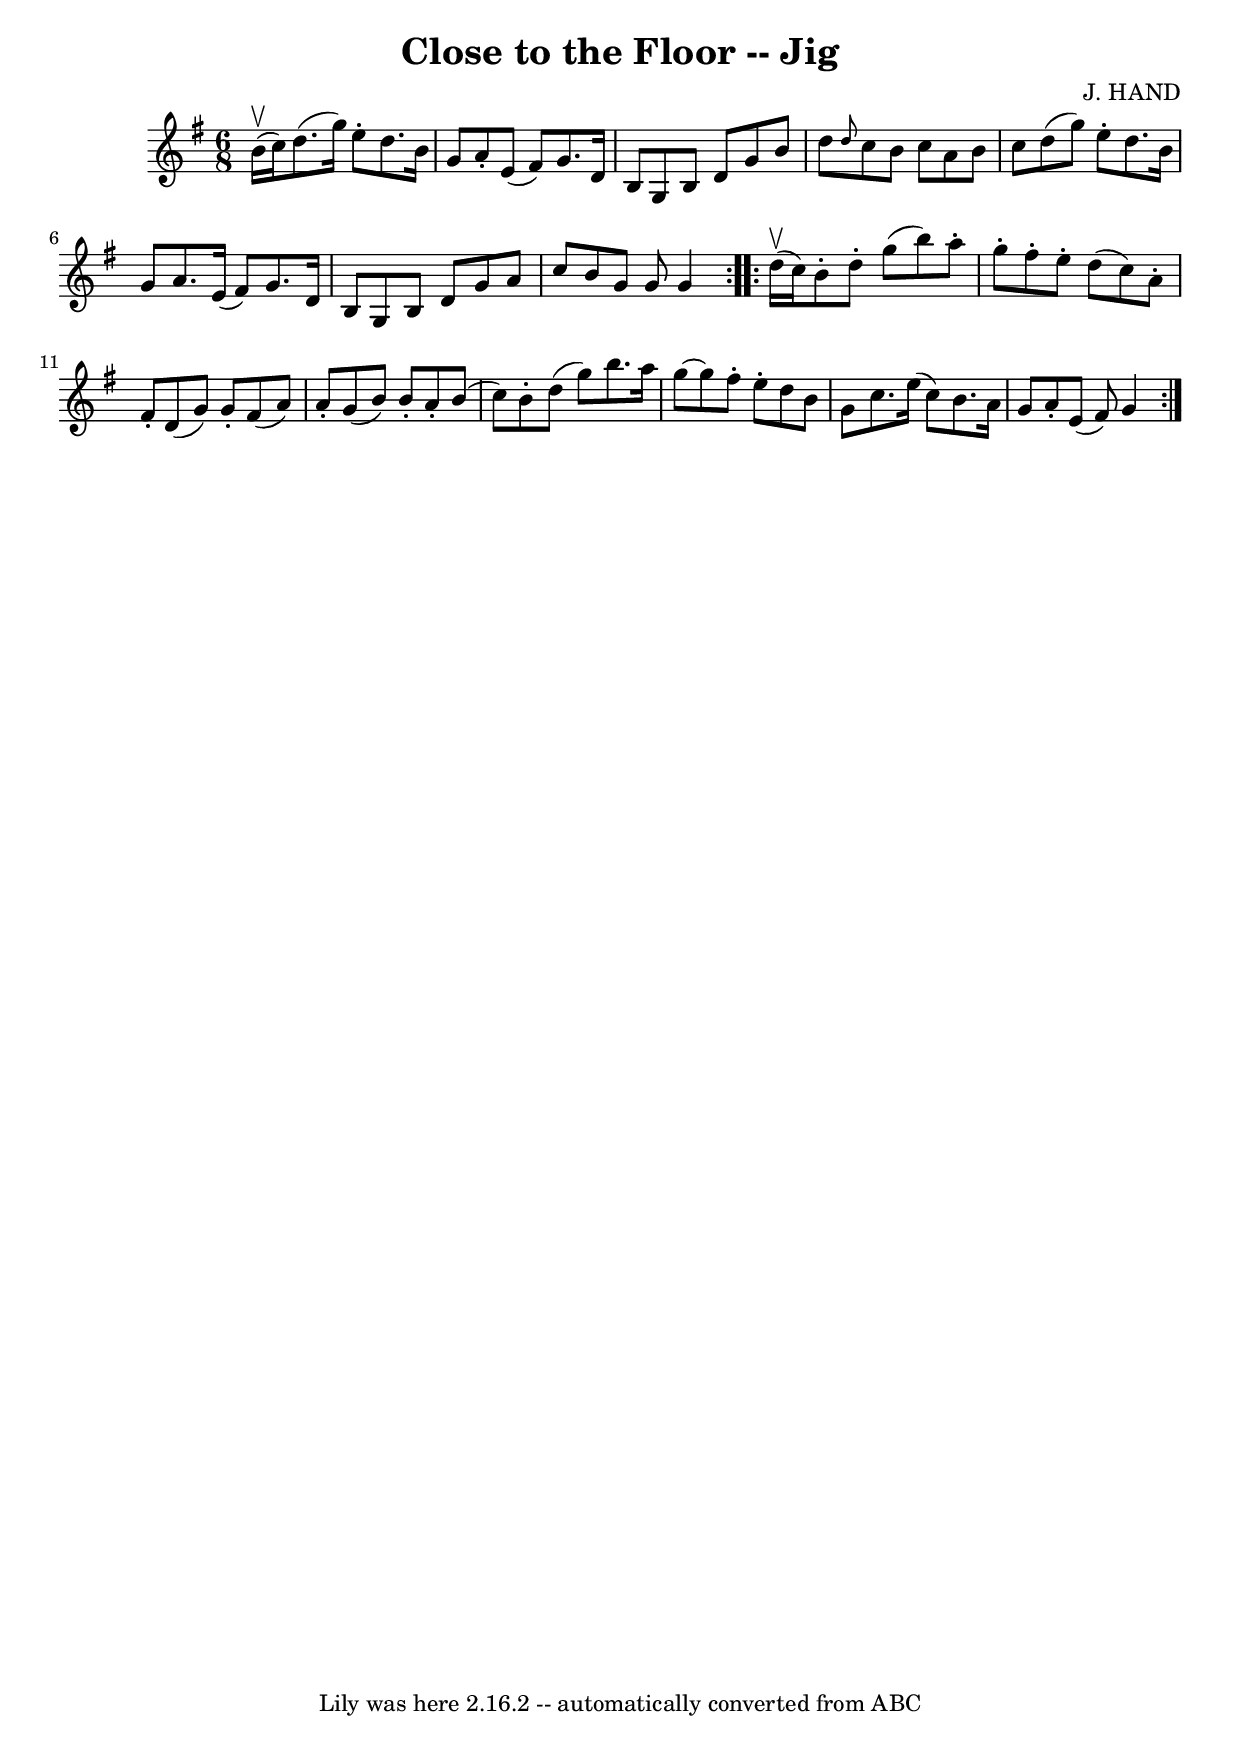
\version "2.16.2"
\include "Mammoth.ily"
\header {
  %% book = "Ryan's Mammoth Collection"
 composer = "J. HAND"
 crossRefNumber = "1"
 footnotes = "\\\\86 441"
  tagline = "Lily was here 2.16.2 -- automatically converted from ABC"
  title = "Close to the Floor -- Jig"

}
voicedefault =  {



  \repeat volta 2 {

    \time 6/8 
    \key g \major b'16^\upbow(c''16)  |
 d''8. ( g''16) e''8-. d''8. b'16 g'8     |
 a'8-. e'8 (fis'8 ) g'8. d'16 b8    |
 g8 b8 d'8 g'8 b'8 d''8     |
    \grace { d''8   	   } c''8 b'8 c''8 a'8 b'8 c''8      |
 d''8 (g''8) e''8-. d''8. b'16 g'8    |
 a'8. e'16 (fis'8) g'8. d'16 b8     |
 g8 b8 d'8 g'8 a'8 c''8     |
 b'8 g'8 g'8 g'4  
  }     

  \repeat volta 2 { d''16^\upbow(c''16)  |
 b'8-. d''8-. g''8 (b''8) a''8-. g''8-.    |
 fis''8-. e''8-. d''8 ( c''8) a'8-. fis'8-.    |
 d'8 (g'8) g'8-. fis'8 ( a'8) a'8-.    |
 g'8 (b'8) b'8-. a'8-. b'8 (c''8 )   |
 b'8-. d''8 (g''8) b''8. a''16 g''8   ~     |
 g''8 fis''8-. e''8-. d''8 b'8 g'8    |
 c''8. e''16 (c''8) b'8. a'16 g'8     |
 a'8-. e'8 (
 fis'8) g'4  
  }   

}

\score{
  <<

    \context Staff="default"
    {
      \voicedefault 
      
    }

  >>
  \layout {
    
  }
  \midi {
  }

}
